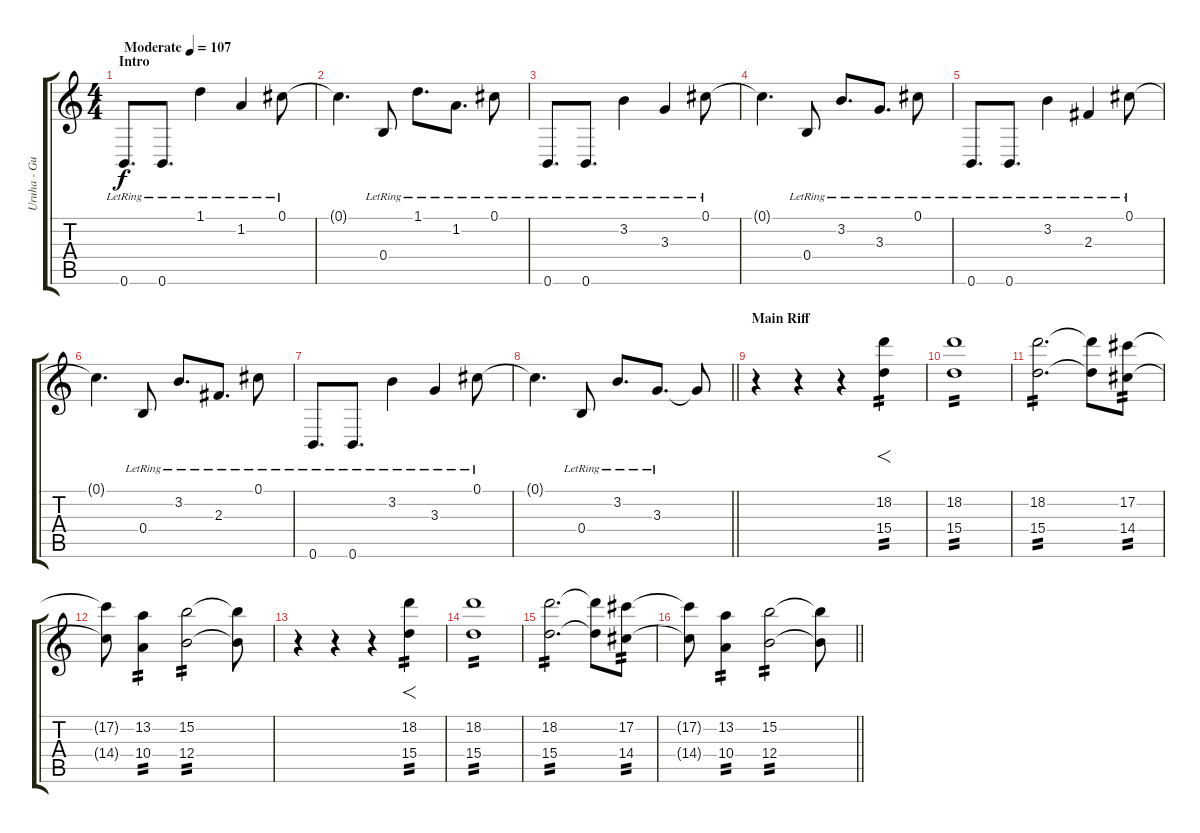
\track ("Uruha - Guitar 1" "Uruha - Gu") {instrument electricguitarclean}
\staff {score tabs}
\tuning (Db4 Ab3 E3 B2 Gb2 B1) {hide}
\ts (4 4)
\section ("" "Intro")
\tempo (107 "Moderate")
\clef g2
\ks c
0.6{lr}.8{d dy f instrument electricguitarclean} 0.6{lr}.8{d} 1.1{lr}.4 1.2{lr}.4 0.1{lr}.8 |
0.1{t}.4{d} 0.4{lr}.8 1.1{lr}.8{d} 1.2{lr}.8{d} 0.1{lr}.8 |
0.6{lr}.8{d} 0.6{lr}.8{d} 3.2{lr}.4 3.3{lr}.4 0.1{lr}.8 |
0.1{t}.4{d} 0.4{lr}.8 3.2{lr}.8{d} 3.3{lr}.8{d} 0.1{lr}.8 |
0.6{lr}.8{d} 0.6{lr}.8{d} 3.2{lr}.4 2.3{lr}.4 0.1{lr}.8 |
0.1{t}.4{d} 0.4{lr}.8 3.2{lr}.8{d} 2.3{lr}.8{d} 0.1{lr}.8 |
0.6{lr}.8{d} 0.6{lr}.8{d} 3.2{lr}.4 3.3{lr}.4 0.1{lr}.8 |
\barLineRight lightlight
0.1{t}.4{d} 0.4{lr}.8 3.2{lr}.8{d} 3.3{lr}.8{d} 3.3{t}.8 |
\section ("" "Main Riff")
r.4{volume 13 balance 12 instrument distortionguitar} r.4 r.4 (18.2 15.4).4{f tp 2} |
(18.2 15.4).1{tp 2} |
(18.2 15.4).2{d tp 2} (18.2{t} 15.4{t}).8 (17.2 14.4).8{tp 2} |
(17.2{t} 14.4{t}).8 (13.2 10.4).4{tp 2} (15.2 12.4).2{tp 2} (15.2{t} 12.4{t}).8 |
r.4 r.4 r.4 (18.2 15.4).4{f tp 2} |
(18.2 15.4).1{tp 2} |
(18.2 15.4).2{d tp 2} (18.2{t} 15.4{t}).8 (17.2 14.4).8{tp 2} |
\barLineRight lightlight
(17.2{t} 14.4{t}).8 (13.2 10.4).4{tp 2} (15.2 12.4).2{tp 2} (15.2{t} 12.4{t}).8
